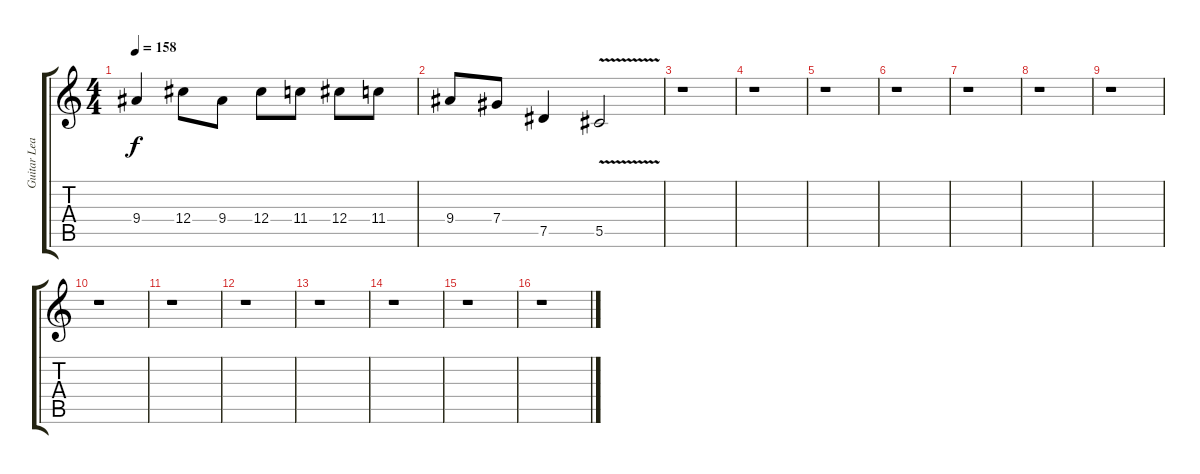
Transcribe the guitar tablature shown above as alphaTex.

\track ("Guitar Lead" "Guitar Lea") {instrument electricguitarjazz}
\staff {score tabs}
\tuning (Eb4 Bb3 Gb3 Db3 Ab2 Eb2) {hide}
\ts (4 4)
\tempo 158
\clef g2
\ks c
9.4{t}.4{dy f} 12.4.8 9.4.8 12.4.8 11.4.8 12.4.8 11.4.8 |
9.4.8 7.4.8 7.5.4 5.5{v}.2 |
r.1 |
r.1 |
r.1 |
r.1 |
r.1 |
r.1 |
r.1 |
r.1 |
r.1 |
r.1 |
r.1 |
r.1 |
r.1 |
r.1
